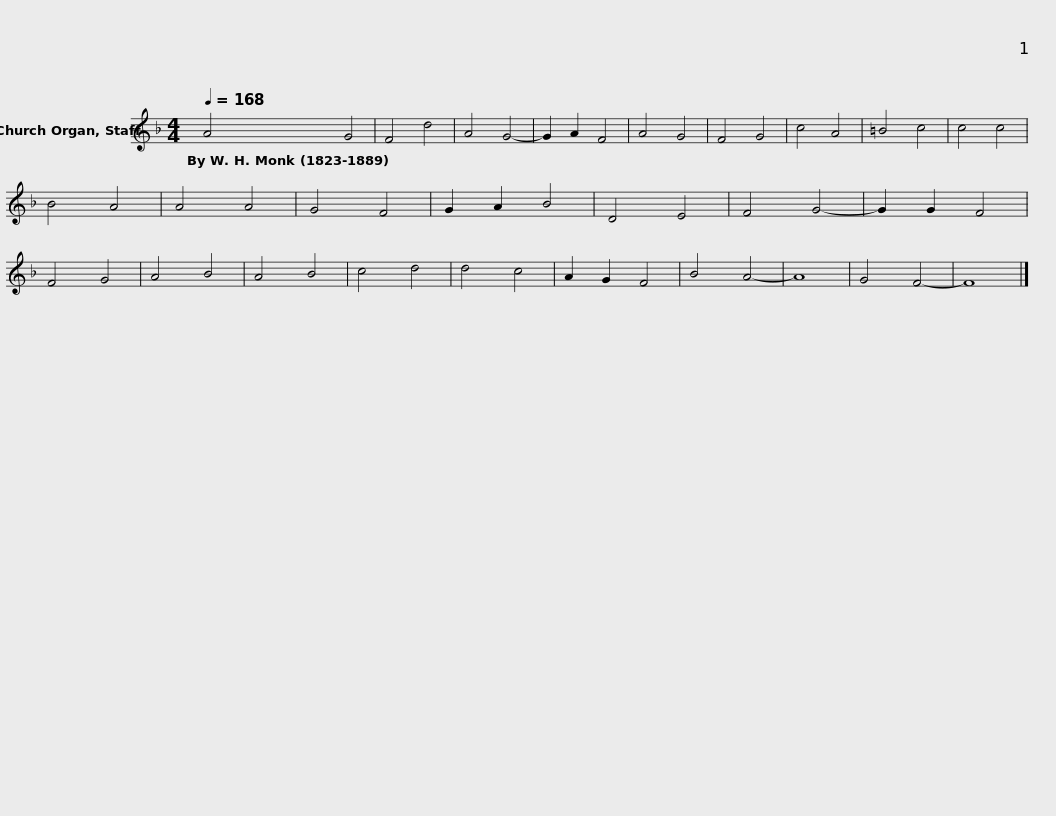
X:1
L:1/8
Q:1/4=168
M:4/4
I:linebreak $
K:F
V:1 treble
V:1
 A4 G4 | F4 d4 | A4 G4- | G2 A2 F4 | A4 G4 | %5
 F4 G4 | c4 A4 | =B4 c4 | c4 c4 | B4 A4 | %10
 A4 A4 | G4 F4 |$ G2 A2 B4 | D4 E4 | F4 G4- | %15
 G2 G2 F4 | F4 G4 | A4 B4 | A4 B4 | c4 d4 | %20
 d4 c4 | A2 G2 F4 | B4 A4- | A8 | G4 F4- | %25
 F8 |] %26
